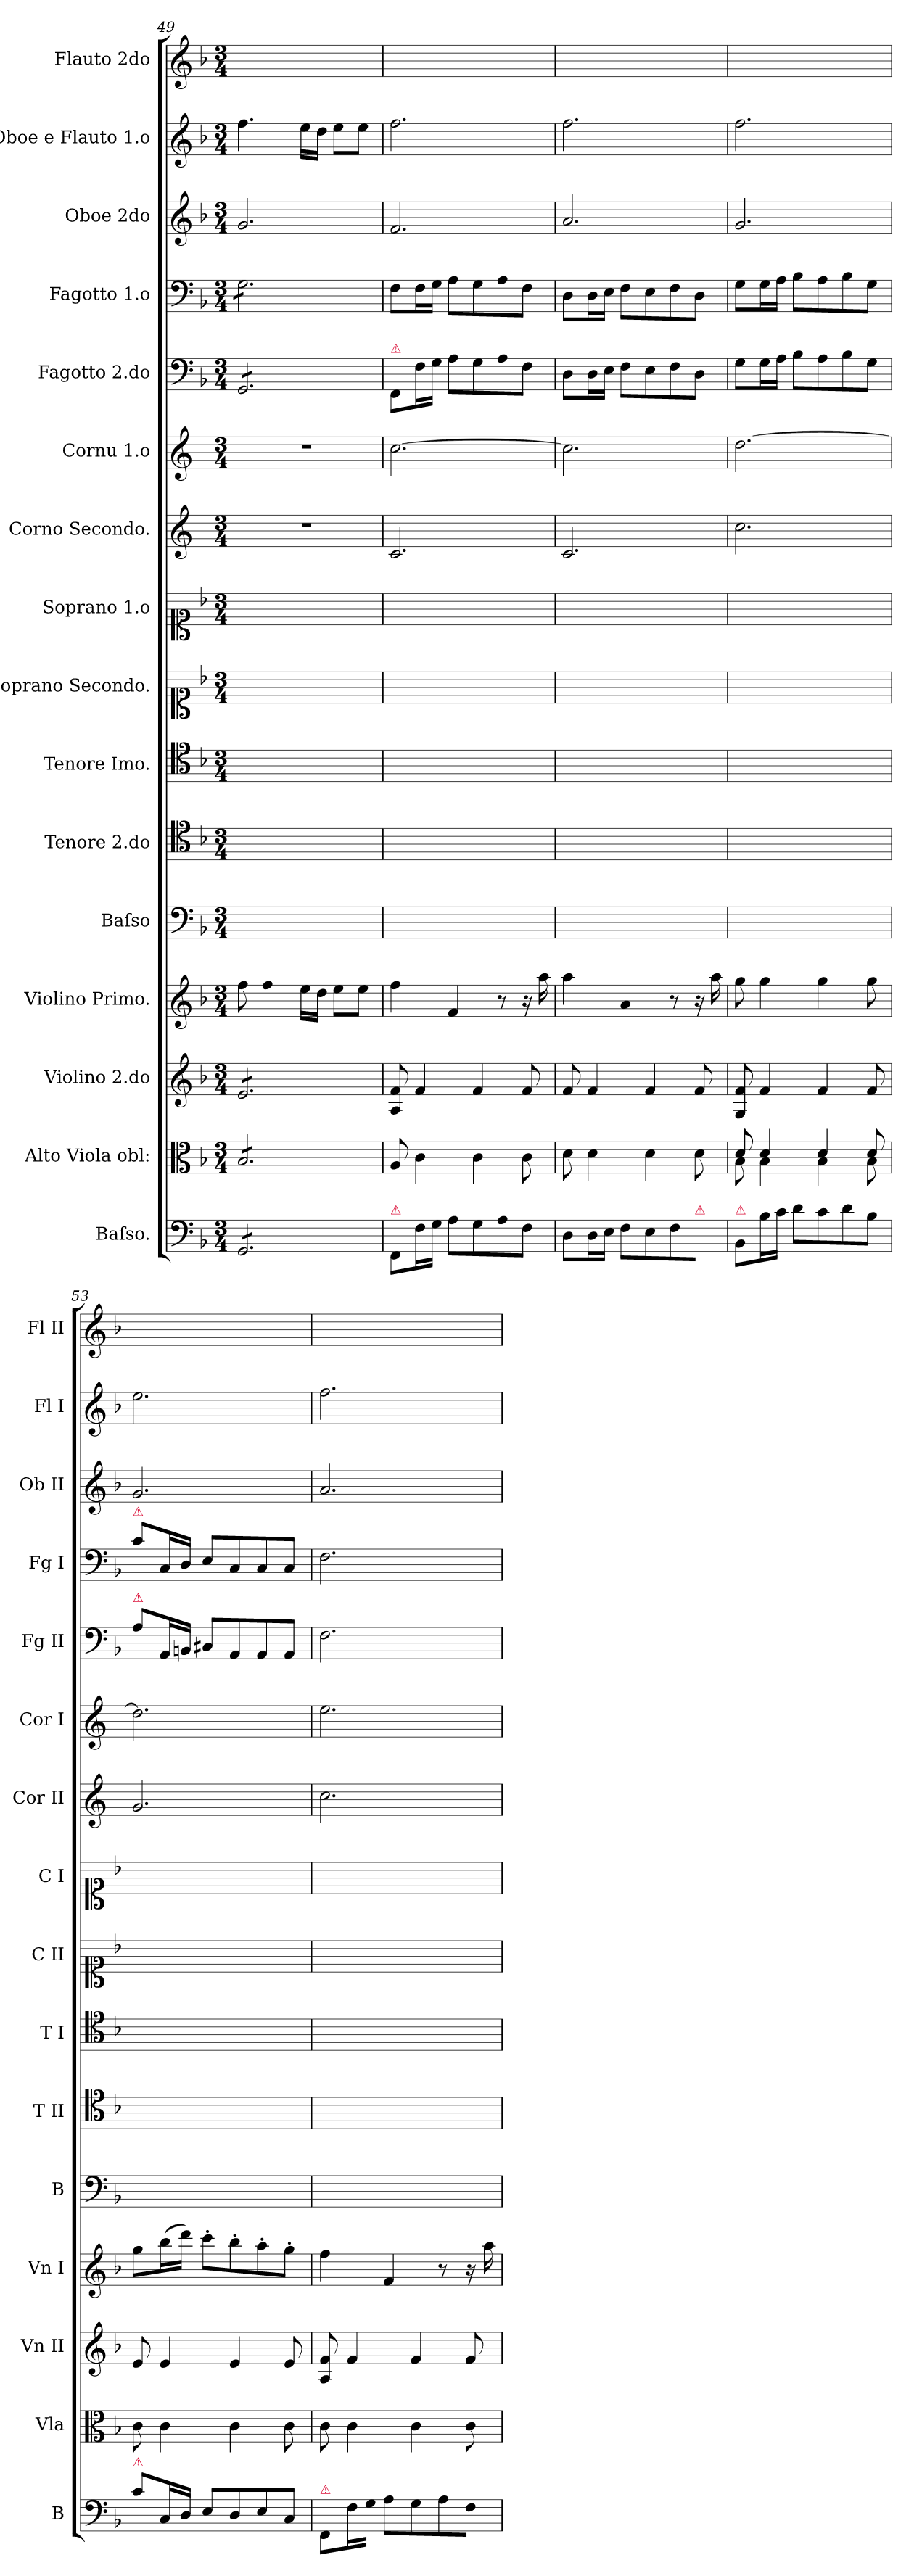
**kern	**kern	**kern	**kern	**kern	**kern	**kern	**kern	**kern	**kern	**dynam	**kern	**kern	**kern	**kern	**kern	**kern
*part16	*part15	*part14	*part13	*part12	*part11	*part10	*part9	*part8	*part7	*part7	*part6	*part5	*part4	*part3	*part2	*part1
*staff16	*staff15	*staff14	*staff13	*staff12	*staff11	*staff10	*staff9	*staff8	*staff7	*staff7	*staff6	*staff5	*staff4	*staff3	*staff2	*staff1
*I"Baſso.	*I"Alto Viola obl:	*I"Violino 2.do	*I"Violino Primo.	*I"Baſso	*I"Tenore 2.do	*I"Tenore Imo.	*I"Soprano Secondo.	*I"Soprano 1.o	*I"Corno Secondo.	*	*I"Cornu 1.o	*I"Fagotto 2.do	*I"Fagotto 1.o	*I"Oboe 2do	*I"Oboe e Flauto 1.o	*I"Flauto 2do
*I'B	*I'Vla	*I'Vn II	*I'Vn I	*I'B	*I'T II	*I'T I	*I'C II	*I'C I	*I'Cor II	*	*I'Cor I	*I'Fg II	*I'Fg I	*I'Ob II	*I'Fl I	*I'Fl II
*clefF4	*clefC3	*clefG2	*clefG2	*clefF4	*clefC4	*clefC4	*clefC1	*clefC1	*clefG2	*	*clefG2	*clefF4	*clefF4	*clefG2	*clefG2	*clefG2
*	*	*	*	*	*	*	*	*	*ITrd4c7	*	*ITrd4c7	*	*	*	*	*
*k[b-]	*k[b-]	*k[b-]	*k[b-]	*k[b-]	*k[b-]	*k[b-]	*k[b-]	*k[b-]	*k[b-]	*	*k[b-]	*k[b-]	*k[b-]	*k[b-]	*k[b-]	*k[b-]
*d:	*d:	*d:	*d:	*d:	*d:	*d:	*d:	*d:	*	*	*	*d:	*d:	*d:	*d:	*d:
*M3/4	*M3/4	*M3/4	*M3/4	*M3/4	*M3/4	*M3/4	*M3/4	*M3/4	*M3/4	*	*M3/4	*M3/4	*M3/4	*M3/4	*M3/4	*M3/4
=49	=49	=49	=49	=49	=49	=49	=49	=49	=49	=49	=49	=49	=49	=49	=49	=49
*tremolo	*	*	*	*	*	*	*	*	*	*	*	*	*	*	*	*
*	*tremolo	*	*	*	*	*	*	*	*	*	*	*	*	*	*	*
*	*	*tremolo	*	*	*	*	*	*	*	*	*	*	*	*	*	*
*	*	*	*	*	*	*	*	*	*	*	*	*tremolo	*	*	*	*
*	*	*	*	*	*	*	*	*	*	*	*	*	*tremolo	*	*	*
8GG/L	8B-/L	8e/L	8ff\	2.ryy	2.ryy	2.ryy	2.ryy	2.ryy	2.r	forte.	2.r	8GG/L	8G\L	2.g/	4.ff\	2.ryy
8GG/	8B-/	8e/	4ff\	.	.	.	.	.	.	.	.	8GG/	8G\	.	.	.
8GG/	8B-/	8e/	.	.	.	.	.	.	.	.	.	8GG/	8G\	.	.	.
8GG/	8B-/	8e/	16ee\LL	.	.	.	.	.	.	.	.	8GG/	8G\	.	16ee\LL	.
.	.	.	16dd\JJ	.	.	.	.	.	.	.	.	.	.	.	16dd\JJ	.
8GG/	8B-/	8e/	8ee\L	.	.	.	.	.	.	.	.	8GG/	8G\	.	8ee\L	.
8GG/J	8B-/J	8e/J	8ee\J	.	.	.	.	.	.	.	.	8GG/J	8G\J	.	8ee\J	.
*	*	*	*	*	*	*	*	*	*	*	*	*	*Xtremolo	*	*	*
*	*	*	*	*	*	*	*	*	*	*	*	*Xtremolo	*	*	*	*
*	*	*Xtremolo	*	*	*	*	*	*	*	*	*	*	*	*	*	*
*	*Xtremolo	*	*	*	*	*	*	*	*	*	*	*	*	*	*	*
*Xtremolo	*	*	*	*	*	*	*	*	*	*	*	*	*	*	*	*
=50	=50	=50	=50	=50	=50	=50	=50	=50	=50	=50	=50	=50	=50	=50	=50	=50
!	!	!	!	!	!	!	!	!	!	!	!	!LO:TX:a:color=crimson:t=⚠	!	!	!	!
!LO:TX:a:color=crimson:t=⚠	!	!	!	!	!	!	!	!	!	!	!	!	!	!	!	!
8FF/L	8A/	8A/ 8f/	4ff\	2.ryy	2.ryy	2.ryy	2.ryy	2.ryy	2.F/	.	[2.f\	8FF/L	8F\L	2.f/	2.ff\	2.ryy
16F\L	4c\	4f/	.	.	.	.	.	.	.	.	.	16F\L	16F\L	.	.	.
16G\JJ	.	.	.	.	.	.	.	.	.	.	.	16G\JJ	16G\JJ	.	.	.
8A\L	.	.	4f/	.	.	.	.	.	.	.	.	8A\L	8A\L	.	.	.
8G\	4c\	4f/	.	.	.	.	.	.	.	.	.	8G\	8G\	.	.	.
8A\	.	.	8r	.	.	.	.	.	.	.	.	8A\	8A\	.	.	.
8F\J	8c\	8f/	16r	.	.	.	.	.	.	.	.	8F\J	8F\J	.	.	.
.	.	.	16aa\	.	.	.	.	.	.	.	.	.	.	.	.	.
=51	=51	=51	=51	=51	=51	=51	=51	=51	=51	=51	=51	=51	=51	=51	=51	=51
8D\L	8d\	8f/	4aa\	2.ryy	2.ryy	2.ryy	2.ryy	2.ryy	2.F/	.	2.f\]	8D\L	8D\L	2.a/	2.ff\	2.ryy
16D\L	4d\	4f/	.	.	.	.	.	.	.	.	.	16D\L	16D\L	.	.	.
16E\JJ	.	.	.	.	.	.	.	.	.	.	.	16E\JJ	16E\JJ	.	.	.
8F\L	.	.	4a/	.	.	.	.	.	.	.	.	8F\L	8F\L	.	.	.
8E\	4d\	4f/	.	.	.	.	.	.	.	.	.	8E\	8E\	.	.	.
8F\	.	.	8r	.	.	.	.	.	.	.	.	8F\	8F\	.	.	.
!LO:TX:a:color=crimson:t=⚠	!	!	!	!	!	!	!	!	!	!	!	!	!	!	!	!
8D\Jyy	8d\	8f/	16r	.	.	.	.	.	.	.	.	8D\J	8D\J	.	.	.
.	.	.	16aa\	.	.	.	.	.	.	.	.	.	.	.	.	.
=52	=52	=52	=52	=52	=52	=52	=52	=52	=52	=52	=52	=52	=52	=52	=52	=52
*	*^	*	*	*	*	*	*	*	*	*	*	*	*	*	*	*
!LO:TX:a:color=crimson:t=⚠	!	!	!	!	!	!	!	!	!	!	!	!	!	!	!	!	!
8BB-/L	8d/	8B-\	8G/ 8f/	8gg\	2.ryy	2.ryy	2.ryy	2.ryy	2.ryy	2.f\	.	[2.g\	8G\L	8G\L	2.g/	2.ff\	2.ryy
16B-\L	4d/	4B-\	4f/	4gg\	.	.	.	.	.	.	.	.	16G\L	16G\L	.	.	.
16c\JJ	.	.	.	.	.	.	.	.	.	.	.	.	16A\JJ	16A\JJ	.	.	.
8d\L	.	.	.	.	.	.	.	.	.	.	.	.	8B-\L	8B-\L	.	.	.
8c\	4d/	4B-\	4f/	4gg\	.	.	.	.	.	.	.	.	8A\	8A\	.	.	.
8d\	.	.	.	.	.	.	.	.	.	.	.	.	8B-\	8B-\	.	.	.
8B-\J	8d/	8B-\	8f/	8gg\	.	.	.	.	.	.	.	.	8G\J	8G\J	.	.	.
=53	=53	=53	=53	=53	=53	=53	=53	=53	=53	=53	=53	=53	=53	=53	=53	=53	=53
!	!	!	!	!	!	!	!	!	!	!	!	!	!	!LO:TX:a:color=crimson:t=⚠	!	!	!
!	!	!	!	!	!	!	!	!	!	!	!	!	!LO:TX:a:color=crimson:t=⚠	!	!	!	!
!LO:TX:a:color=crimson:t=⚠	!	!	!	!	!	!	!	!	!	!	!	!	!	!	!	!	!
*	*v	*v	*	*	*	*	*	*	*	*	*	*	*	*	*	*	*
8c\L	8c\	8e/	8gg\L	2.ryy	2.ryy	2.ryy	2.ryy	2.ryy	2.c/	.	2.g\]	8A\L	8c\L	2.g/	2.ee\	2.ryy
16C/L	4c\	4e/	(16bb-\L	.	.	.	.	.	.	.	.	16AA/L	16C/L	.	.	.
16D/JJ	.	.	16ddd\JJ)	.	.	.	.	.	.	.	.	16BBn/JJ	16D/JJ	.	.	.
8E/L	.	.	8ccc'\L	.	.	.	.	.	.	.	.	8C#X/L	8E/L	.	.	.
8D/	4c\	4e/	8bb-'\	.	.	.	.	.	.	.	.	8AA/	8C/	.	.	.
8E/	.	.	8aa'\	.	.	.	.	.	.	.	.	8AA/	8C/	.	.	.
8C/J	8c\	8e/	8gg'\J	.	.	.	.	.	.	.	.	8AA/J	8C/J	.	.	.
=54	=54	=54	=54	=54	=54	=54	=54	=54	=54	=54	=54	=54	=54	=54	=54	=54
!LO:TX:a:color=crimson:t=⚠	!	!	!	!	!	!	!	!	!	!	!	!	!	!	!	!
8FF/L	8c\	8A/ 8f/	4ff\	2.ryy	2.ryy	2.ryy	2.ryy	2.ryy	2.f\	.	2.a\	2.F\	2.F\	2.a/	2.ff\	2.ryy
16F\L	4c\	4f/	.	.	.	.	.	.	.	.	.	.	.	.	.	.
16G\JJ	.	.	.	.	.	.	.	.	.	.	.	.	.	.	.	.
8A\L	.	.	4f/	.	.	.	.	.	.	.	.	.	.	.	.	.
8G\	4c\	4f/	.	.	.	.	.	.	.	.	.	.	.	.	.	.
8A\	.	.	8r	.	.	.	.	.	.	.	.	.	.	.	.	.
8F\J	8c\	8f/	16r	.	.	.	.	.	.	.	.	.	.	.	.	.
.	.	.	16aa\	.	.	.	.	.	.	.	.	.	.	.	.	.
=	=	=	=	=	=	=	=	=	=	=	=	=	=	=	=	=
*-	*-	*-	*-	*-	*-	*-	*-	*-	*-	*-	*-	*-	*-	*-	*-	*-
